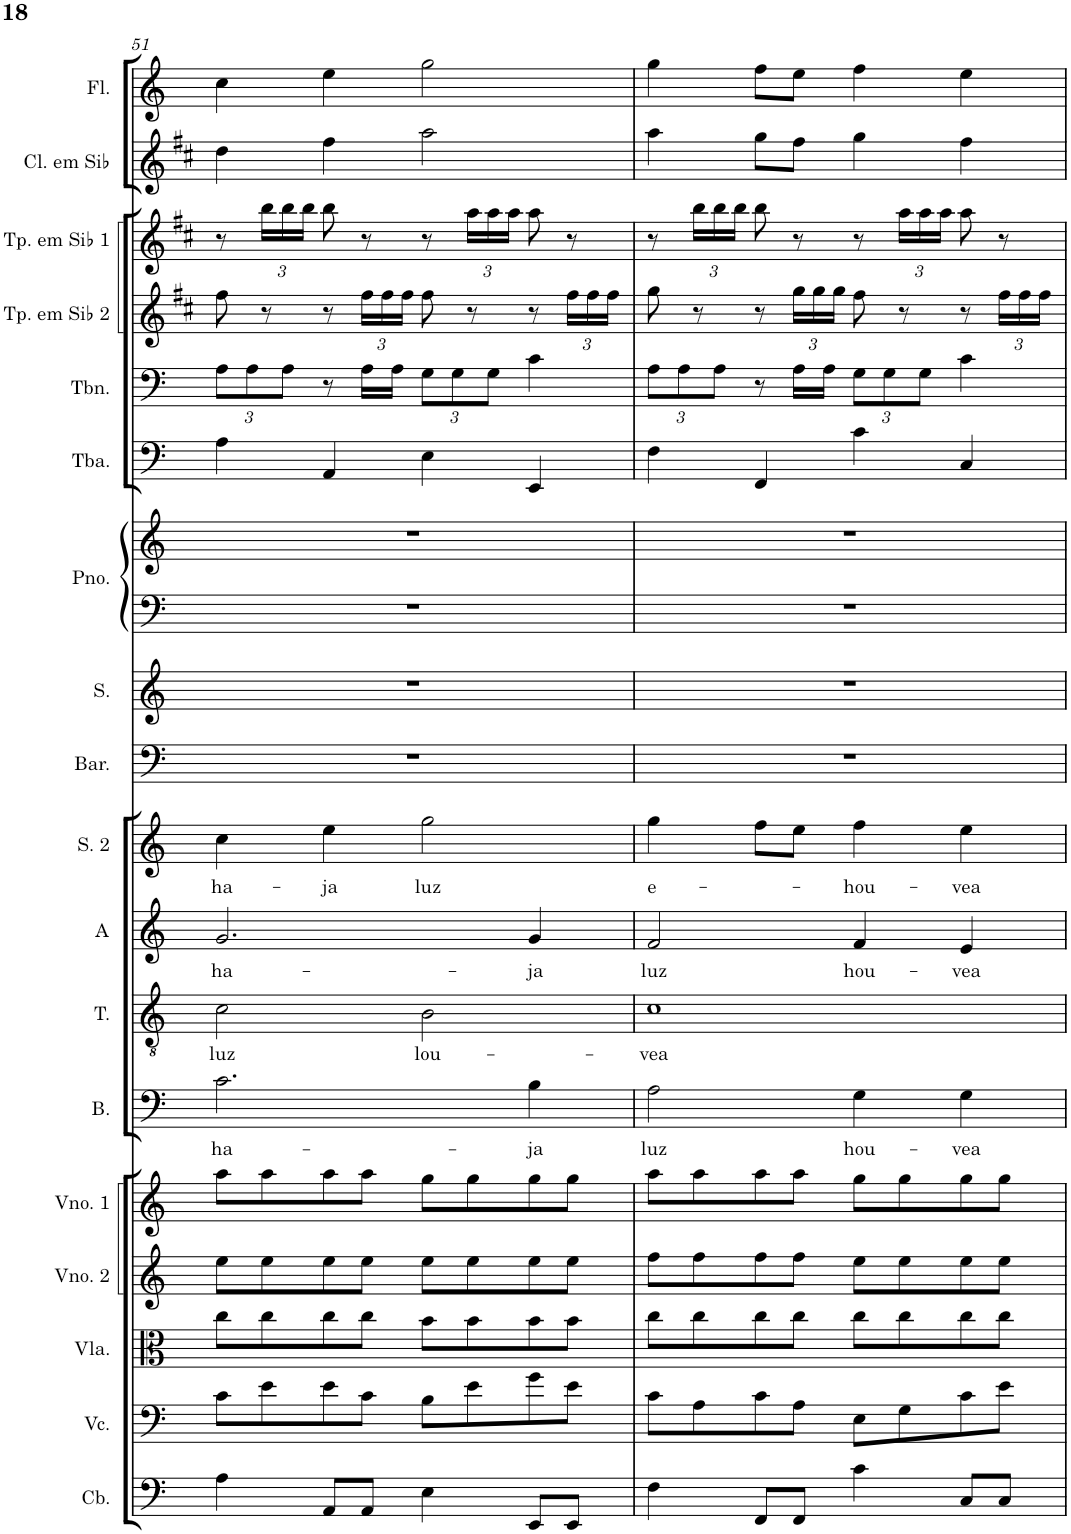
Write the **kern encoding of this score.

**kern	**kern	**kern	**kern	**kern	**kern	**text	**kern	**text	**kern	**text	**kern	**text	**kern	**kern	**kern	**kern	**kern	**kern	**kern	**kern	**kern	**kern
*part18	*part17	*part16	*part15	*part14	*part13	*part13	*part12	*part12	*part11	*part11	*part10	*part10	*part9	*part8	*part7	*part7	*part6	*part5	*part4	*part3	*part2	*part1
*staff19	*staff18	*staff17	*staff16	*staff15	*staff14	*staff14	*staff13	*staff13	*staff12	*staff12	*staff11	*staff11	*staff10	*staff9	*staff8	*staff7	*staff6	*staff5	*staff4	*staff3	*staff2	*staff1
*I"Contrabaixo	*I"Violoncelo	*I"Viola	*I"Violino 2	*I"Violino 1	*I"Baixo	*	*I"Tenor	*	*I"Alto	*	*I"Soprano 2	*	*I"Barítono	*I"Soprano	*I"Piano	*	*I"Tuba	*I"Trombone	*I"Trompete em Sib 2	*I"Trompete em Sib 1	*I"Clarinete em Sib	*I"Flauta Transversal
*I'Cb.	*I'Vc.	*I'Vla.	*I'Vno. 2	*I'Vno. 1	*I'B.	*	*I'T.	*	*I'A	*	*I'S. 2	*	*I'Bar.	*I'S.	*I'Pno.	*	*I'Tba.	*I'Tbn.	*I'Tp. em Sib 2	*I'Tp. em Sib 1	*I'Cl. em Sib	*I'Fl.
!!LO:PB:g=z
*clefF4	*clefF4	*clefC3	*clefG2	*clefG2	*clefF4	*	*clefGv2	*	*clefG2	*	*clefG2	*	*clefF4	*clefG2	*clefF4	*clefG2	*clefF4	*clefF4	*clefG2	*clefG2	*clefG2	*clefG2
*Trd7c12	*	*	*	*	*	*	*	*	*	*	*	*	*	*	*	*	*	*	*Trd1c2	*Trd1c2	*Trd1c2	*
*k[]	*k[]	*k[]	*k[]	*k[]	*k[]	*	*k[]	*	*k[]	*	*k[]	*	*k[]	*k[]	*k[]	*k[]	*k[]	*k[]	*k[f#c#]	*k[f#c#]	*k[f#c#]	*k[]
*M4/4	*M4/4	*M4/4	*M4/4	*M4/4	*M4/4	*	*M4/4	*	*M4/4	*	*M4/4	*	*M4/4	*M4/4	*M4/4	*M4/4	*M4/4	*M4/4	*M4/4	*M4/4	*M4/4	*M4/4
*met(c)	*met(c)	*met(c)	*met(c)	*met(c)	*met(c)	*	*met(c)	*	*met(c)	*	*met(c)	*	*met(c)	*met(c)	*met(c)	*met(c)	*met(c)	*met(c)	*met(c)	*met(c)	*met(c)	*met(c)
=51	=51	=51	=51	=51	=51	=51	=51	=51	=51	=51	=51	=51	=51	=51	=51	=51	=51	=51	=51	=51	=51	=51
!	!	!	!	!	!	!LO:LY:b	!	!LO:LY:b	!	!LO:LY:b	!	!LO:LY:b	!	!	!	!	!	!	!	!	!	!
*	*	*	*	*	*	*	*	*	*	*	*	*	*	*	*	*	*	*Xbrackettup	*	*	*	*
4A\	8c\L	8cc\L	8ee\L	8aa\L	2.c\	ha-	2c\	luz	2.g/	ha-	4cc\	ha-	1r	1r	1r	1r	4A\	12A\L	8ff#\	8r	4dd\	4cc\
.	.	.	.	.	.	.	.	.	.	.	.	.	.	.	.	.	.	12A\	.	.	.	.
*	*	*	*	*	*	*	*	*	*	*	*	*	*	*	*	*	*	*	*	*Xbrackettup	*	*
.	8e\	8cc\	8ee\	8aa\	.	.	.	.	.	.	.	.	.	.	.	.	.	.	8r	24bb\LL	.	.
.	.	.	.	.	.	.	.	.	.	.	.	.	.	.	.	.	.	12A\J	.	24bb\	.	.
.	.	.	.	.	.	.	.	.	.	.	.	.	.	.	.	.	.	.	.	24bb\JJ	.	.
!	!	!	!	!	!	!	!	!	!	!	!	!LO:LY:b	!	!	!	!	!	!	!	!	!	!
8AA/L	8e\	8cc\	8ee\	8aa\	.	.	.	.	.	.	4ee\	-ja	.	.	.	.	4AA/	8r	8r	8bb\	4ff#\	4ee\
*	*	*	*	*	*	*	*	*	*	*	*	*	*	*	*	*	*	*	*Xbrackettup	*	*	*
8AA/J	8c\J	8cc\J	8ee\J	8aa\J	.	.	.	.	.	.	.	.	.	.	.	.	.	16A\LL	24ff#\LL	8r	.	.
.	.	.	.	.	.	.	.	.	.	.	.	.	.	.	.	.	.	.	24ff#\	.	.	.
.	.	.	.	.	.	.	.	.	.	.	.	.	.	.	.	.	.	16A\JJ	.	.	.	.
.	.	.	.	.	.	.	.	.	.	.	.	.	.	.	.	.	.	.	24ff#\JJ	.	.	.
!	!	!	!	!	!	!	!	!LO:LY:b	!	!	!	!LO:LY:b	!	!	!	!	!	!	!	!	!	!
4E\	8B\L	8b\L	8ee\L	8gg\L	.	.	2B\	lou-	.	.	2gg\	luz	.	.	.	.	4E\	12G\L	8ff#\	8r	2aa\	2gg\
.	.	.	.	.	.	.	.	.	.	.	.	.	.	.	.	.	.	12G\	.	.	.	.
.	8e\	8b\	8ee\	8gg\	.	.	.	.	.	.	.	.	.	.	.	.	.	.	8r	24aa\LL	.	.
.	.	.	.	.	.	.	.	.	.	.	.	.	.	.	.	.	.	12G\J	.	24aa\	.	.
.	.	.	.	.	.	.	.	.	.	.	.	.	.	.	.	.	.	.	.	24aa\JJ	.	.
!	!	!	!	!	!	!LO:LY:b	!	!	!	!LO:LY:b	!	!	!	!	!	!	!	!	!	!	!	!
8EE/L	8g\	8b\	8ee\	8gg\	4B\	-ja	.	.	4g/	-ja	.	.	.	.	.	.	4EE/	4c\	8r	8aa\	.	.
8EE/J	8e\J	8b\J	8ee\J	8gg\J	.	.	.	.	.	.	.	.	.	.	.	.	.	.	24ff#\LL	8r	.	.
.	.	.	.	.	.	.	.	.	.	.	.	.	.	.	.	.	.	.	24ff#\	.	.	.
.	.	.	.	.	.	.	.	.	.	.	.	.	.	.	.	.	.	.	24ff#\JJ	.	.	.
=52	=52	=52	=52	=52	=52	=52	=52	=52	=52	=52	=52	=52	=52	=52	=52	=52	=52	=52	=52	=52	=52	=52
!	!	!	!	!	!	!LO:LY:b	!	!LO:LY:b	!	!LO:LY:b	!	!LO:LY:b	!	!	!	!	!	!	!	!	!	!
4F\	8c\L	8cc\L	8ff\L	8aa\L	2A\	luz	1c	-vea	2f/	luz	4gg\	e-	1r	1r	1r	1r	4F\	12A\L	8gg\	8r	4aa\	4gg\
.	.	.	.	.	.	.	.	.	.	.	.	.	.	.	.	.	.	12A\	.	.	.	.
.	8A\	8cc\	8ff\	8aa\	.	.	.	.	.	.	.	.	.	.	.	.	.	.	8r	24bb\LL	.	.
.	.	.	.	.	.	.	.	.	.	.	.	.	.	.	.	.	.	12A\J	.	24bb\	.	.
.	.	.	.	.	.	.	.	.	.	.	.	.	.	.	.	.	.	.	.	24bb\JJ	.	.
8FF/L	8c\	8cc\	8ff\	8aa\	.	.	.	.	.	.	8ff\L	.	.	.	.	.	4FF/	8r	8r	8bb\	8gg\L	8ff\L
8FF/J	8A\J	8cc\J	8ff\J	8aa\J	.	.	.	.	.	.	8ee\J	.	.	.	.	.	.	16A\LL	24gg\LL	8r	8ff#\J	8ee\J
.	.	.	.	.	.	.	.	.	.	.	.	.	.	.	.	.	.	.	24gg\	.	.	.
.	.	.	.	.	.	.	.	.	.	.	.	.	.	.	.	.	.	16A\JJ	.	.	.	.
.	.	.	.	.	.	.	.	.	.	.	.	.	.	.	.	.	.	.	24gg\JJ	.	.	.
!	!	!	!	!	!	!LO:LY:b	!	!	!	!LO:LY:b	!	!LO:LY:b	!	!	!	!	!	!	!	!	!	!
4c\	8E\L	8cc\L	8ee\L	8gg\L	4G\	hou-	.	.	4f/	hou-	4ff\	-hou-	.	.	.	.	4c\	12G\L	8ff#\	8r	4gg\	4ff\
.	.	.	.	.	.	.	.	.	.	.	.	.	.	.	.	.	.	12G\	.	.	.	.
.	8G\	8cc\	8ee\	8gg\	.	.	.	.	.	.	.	.	.	.	.	.	.	.	8r	24aa\LL	.	.
.	.	.	.	.	.	.	.	.	.	.	.	.	.	.	.	.	.	12G\J	.	24aa\	.	.
.	.	.	.	.	.	.	.	.	.	.	.	.	.	.	.	.	.	.	.	24aa\JJ	.	.
!	!	!	!	!	!	!LO:LY:b	!	!	!	!LO:LY:b	!	!LO:LY:b	!	!	!	!	!	!	!	!	!	!
8C/L	8c\	8cc\	8ee\	8gg\	4G\	-vea	.	.	4e/	-vea	4ee\	-vea	.	.	.	.	4C/	4c\	8r	8aa\	4ff#\	4ee\
8C/J	8e\J	8cc\J	8ee\J	8gg\J	.	.	.	.	.	.	.	.	.	.	.	.	.	.	24ff#\LL	8r	.	.
.	.	.	.	.	.	.	.	.	.	.	.	.	.	.	.	.	.	.	24ff#\	.	.	.
.	.	.	.	.	.	.	.	.	.	.	.	.	.	.	.	.	.	.	24ff#\JJ	.	.	.
=	=	=	=	=	=	=	=	=	=	=	=	=	=	=	=	=	=	=	=	=	=	=
*-	*-	*-	*-	*-	*-	*-	*-	*-	*-	*-	*-	*-	*-	*-	*-	*-	*-	*-	*-	*-	*-	*-
